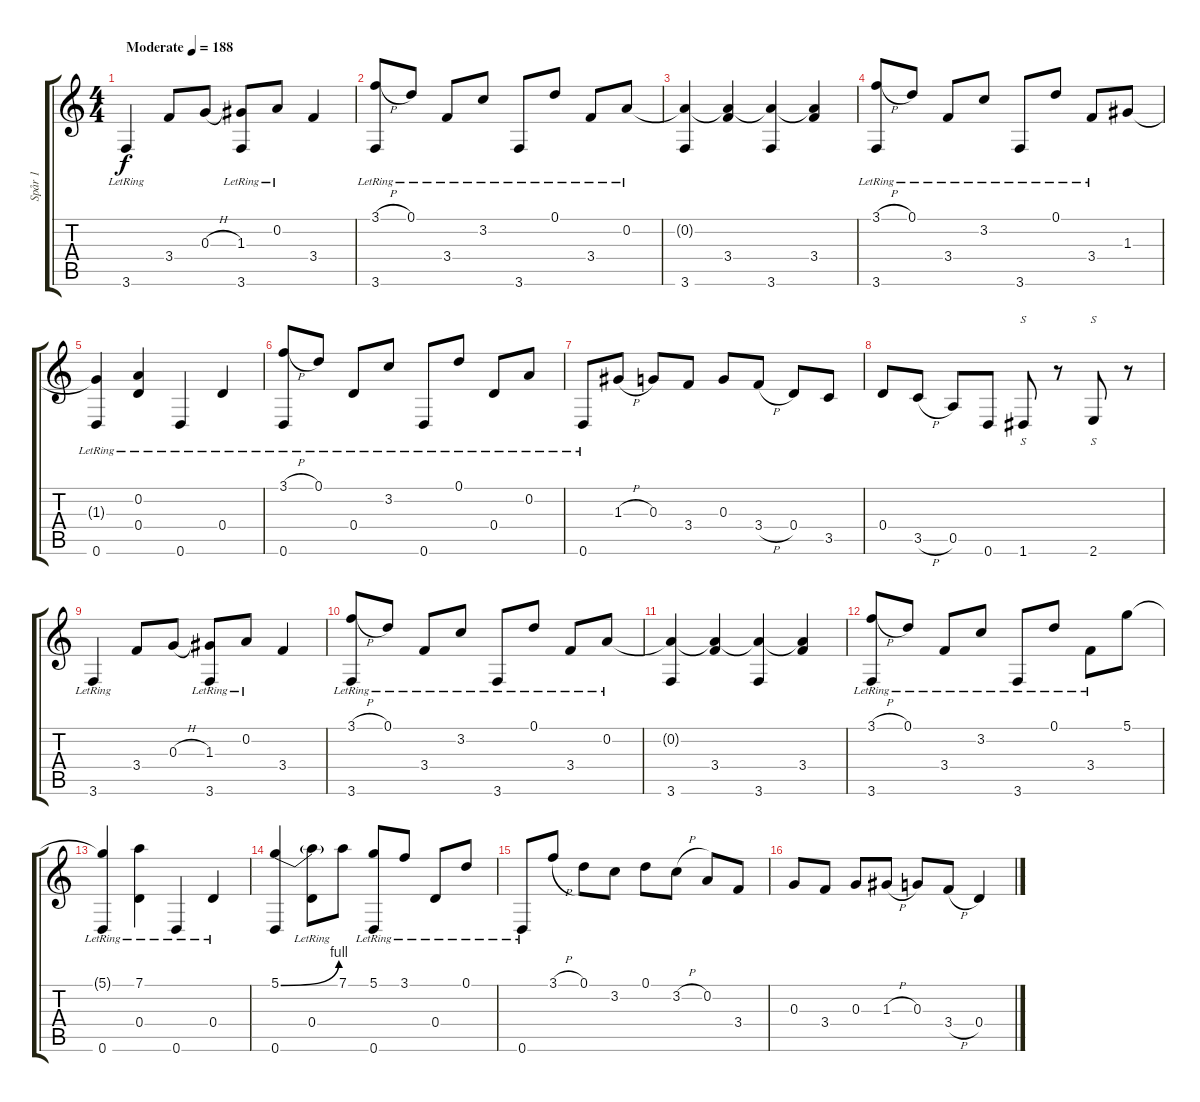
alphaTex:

\track ("Spår 1" "Spår 1") {instrument acousticguitarsteel}
\staff {score tabs}
\tuning (D4 A3 G3 D3 A2 D2) {hide}
\ts (4 4)
\tempo (188 "Moderate")
\clef g2
\ks c
3.6{lr}.4{dy f instrument acousticguitarsteel} 3.4.8 0.3{h}.8 (1.3 3.6{lr}).8 0.2{lr}.8 3.4.4 |
(3.1{h} 3.6{lr}).8 0.1{lr}.8 3.4{lr}.8 3.2{lr}.8 3.6{lr}.8 0.1{lr}.8 3.4{lr}.8 0.2{lr}.8 |
(0.2{t} 3.6).4 (0.2{t} 3.4).4 (0.2{t} 3.6).4 (0.2{t} 3.4).4 |
(3.1{h lr} 3.6{lr}).8 0.1{lr}.8 3.4{lr}.8 3.2{lr}.8 3.6{lr}.8 0.1{lr}.8 3.4{lr}.8 1.3.8 |
(1.3{t} 0.6{lr}).4 (0.2{lr} 0.4{lr}).4 0.6{lr}.4 0.4{lr}.4 |
(3.1{h lr} 0.6{lr}).8 0.1{lr}.8 0.4{lr}.8 3.2{lr}.8 0.6{lr}.8 0.1{lr}.8 0.4{lr}.8 0.2{lr}.8 |
0.6{lr}.8 1.3{h}.8 0.3.8 3.4.8 0.3.8 3.4{h}.8 0.4.8 3.5.8 |
0.4.8 3.5{h}.8 0.5.8 0.6.8 1.6.8{s} r.8 2.6.8{s} r.8 |
3.6{lr}.4 3.4.8 0.3{h}.8 (1.3 3.6{lr}).8 0.2{lr}.8 3.4.4 |
(3.1{h} 3.6{lr}).8 0.1{lr}.8 3.4{lr}.8 3.2{lr}.8 3.6{lr}.8 0.1{lr}.8 3.4{lr}.8 0.2{lr}.8 |
(0.2{t} 3.6).4 (0.2{t} 3.4).4 (0.2{t} 3.6).4 (0.2{t} 3.4).4 |
(3.1{h lr} 3.6{lr}).8 0.1{lr}.8 3.4{lr}.8 3.2{lr}.8 3.6{lr}.8 0.1{lr}.8 3.4{lr}.8 5.1.8 |
(5.1{t} 0.6{lr}).4 (7.1{lr} 0.4{lr}).4 0.6{lr}.4 0.4{lr}.4 |
(5.1{be (bend 0 0 60 4)} 0.6).4 (5.1{t} 0.4{lr}).8 7.1.8 (5.1 0.6{lr}).8 3.1{lr}.8 0.4{lr}.8 0.1{lr}.8 |
0.6{lr}.8 3.1{h}.8 0.1.8 3.2.8 0.1.8 3.2{h}.8 0.2.8 3.4.8 |
0.3.8 3.4.8 0.3.8 1.3{h}.8 0.3.8 3.4{h}.8 0.4.4
